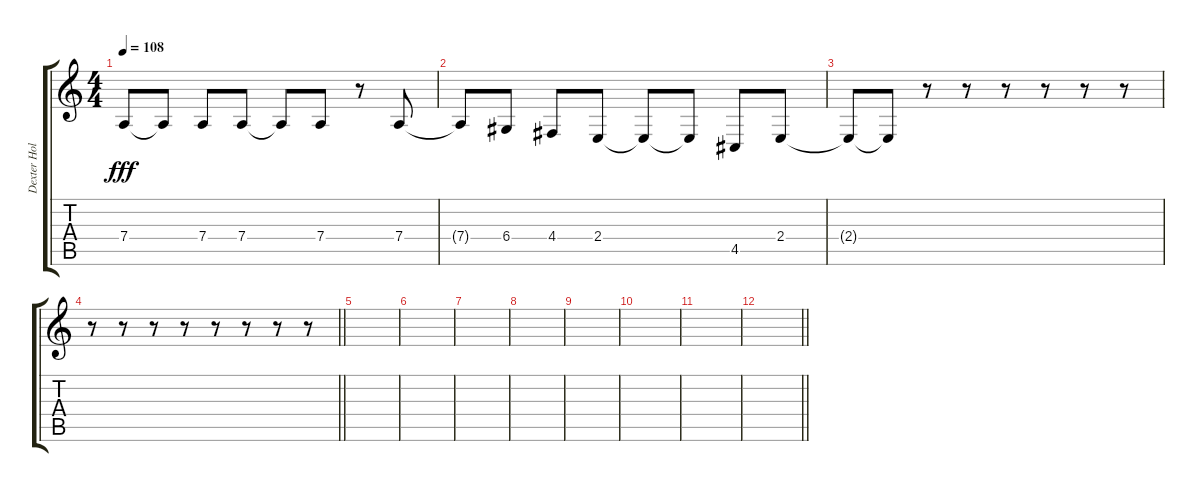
\track ("Dexter Holland - Vocals" "Dexter Hol") {instrument tenorsax}
\staff {score tabs}
\tuning (E4 B3 G3 D3 A2 E2) {hide}
\ts (4 4)
\tempo 108
\clef g2
\ks c
7.4.8{dy fff} 7.4{t}.8 7.4.8 7.4.8 7.4{t}.8 7.4.8 r.8 7.4.8 |
7.4{t}.8 6.4.8 4.4.8 2.4.8 2.4{t}.8 2.4{t}.8 4.5.8 2.4.8 |
2.4{t}.8 2.4{t}.8 r.8 r.8 r.8 r.8 r.8 r.8 |
\barLineRight lightlight
r.8 r.8 r.8 r.8 r.8 r.8 r.8 r.8 |
|
|
|
|
|
|
|
\barLineRight lightlight
